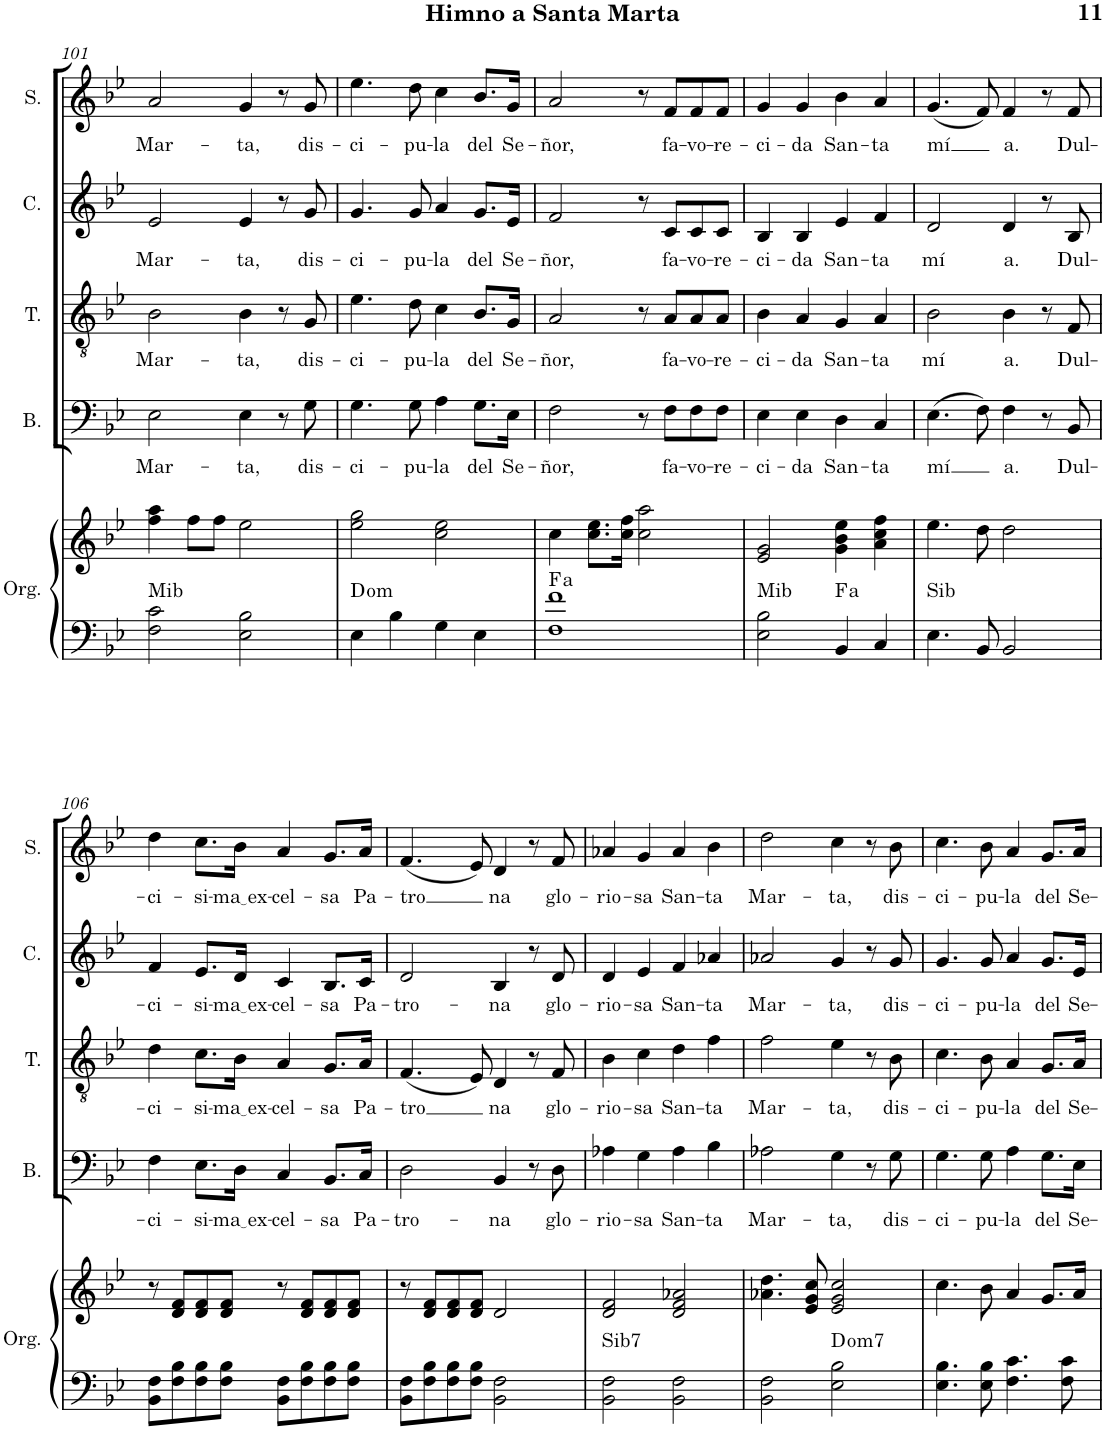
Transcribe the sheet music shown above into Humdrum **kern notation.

**kern	**kern	**harte	**kern	**text	**kern	**text	**kern	**text	**kern	**text
*part5	*part5	*part5	*part4	*part4	*part3	*part3	*part2	*part2	*part1	*part1
*staff6	*staff5	*	*staff4	*staff4	*staff3	*staff3	*staff2	*staff2	*staff1	*staff1
*I"Órgano	*	*	*I"Bajo	*	*I"Tenor	*	*I"Contralto	*	*I"Soprano	*
*	*	*	*I'B.	*	*I'T.	*	*I'C.	*	*I'S.	*
!!LO:PB:g=z
*clefF4	*clefG2	*	*clefF4	*	*clefGv2	*	*clefG2	*	*clefG2	*
*k[b-e-]	*k[b-e-]	*	*k[b-e-]	*	*k[b-e-]	*	*k[b-e-]	*	*k[b-e-]	*
*M4/4	*M4/4	*	*M4/4	*	*M4/4	*	*M4/4	*	*M4/4	*
=101	=101	=101	=101	=101	=101	=101	=101	=101	=101	=101
!	!	!LO:H:kt=Mib	!	!LO:LY:b	!	!LO:LY:b	!	!LO:LY:b	!	!LO:LY:b
2F\ 2c\	4ff\ 4aa\	N	2E-\	Mar-	2B-\	Mar-	2e-/	Mar-	2a/	Mar-
.	8ff\L	.	.	.	.	.	.	.	.	.
.	8ff\J	.	.	.	.	.	.	.	.	.
!	!	!	!	!LO:LY:b	!	!LO:LY:b	!	!LO:LY:b	!	!LO:LY:b
2E-\ 2B-\	2ee-\	.	4E-\	-ta,	4B-\	-ta,	4e-/	-ta,	4g/	-ta,
.	.	.	8r	.	8r	.	8r	.	8r	.
!	!	!	!	!LO:LY:b	!	!LO:LY:b	!	!LO:LY:b	!	!LO:LY:b
.	.	.	8G\	dis-	8G/	dis-	8g/	dis-	8g/	dis-
=102	=102	=102	=102	=102	=102	=102	=102	=102	=102	=102
!	!	!	!	!LO:LY:b	!	!LO:LY:b	!	!LO:LY:b	!	!LO:LY:b
4E-\	2ee-\ 2gg\	D:dim	4.G\	-ci-	4.e-\	-ci-	4.g/	-ci-	4.ee-\	-ci-
4B-\	.	.	.	.	.	.	.	.	.	.
!	!	!	!	!LO:LY:b	!	!LO:LY:b	!	!LO:LY:b	!	!LO:LY:b
.	.	.	8G\	-pu-	8d\	-pu-	8g/	-pu-	8dd\	-pu-
!	!	!	!	!LO:LY:b	!	!LO:LY:b	!	!LO:LY:b	!	!LO:LY:b
4G\	2cc\ 2ee-\	.	4A\	-la	4c\	-la	4a/	-la	4cc\	-la
!	!	!	!	!LO:LY:b	!	!LO:LY:b	!	!LO:LY:b	!	!LO:LY:b
4E-\	.	.	8.G\L	del	8.B-/L	del	8.g/L	del	8.b-/L	del
!	!	!	!	!LO:LY:b	!	!LO:LY:b	!	!LO:LY:b	!	!LO:LY:b
.	.	.	16E-\Jk	Se-	16G/Jk	Se-	16e-/Jk	Se-	16g/Jk	Se-
=103	=103	=103	=103	=103	=103	=103	=103	=103	=103	=103
!	!	!LO:H:kt=a	!	!LO:LY:b	!	!LO:LY:b	!	!LO:LY:b	!	!LO:LY:b
1F 1f	4cc\	.	2F\	-ñor,	2A/	-ñor,	2f/	-ñor,	2a/	-ñor,
.	8.cc\ 8.ee-\L	.	.	.	.	.	.	.	.	.
.	16cc\ 16ff\Jk	.	.	.	.	.	.	.	.	.
.	2cc\ 2aa\	.	8r	.	8r	.	8r	.	8r	.
!	!	!	!	!LO:LY:b	!	!LO:LY:b	!	!LO:LY:b	!	!LO:LY:b
.	.	.	8F\L	fa-	8A/L	fa-	8c/L	fa-	8f/L	fa-
!	!	!	!	!LO:LY:b	!	!LO:LY:b	!	!LO:LY:b	!	!LO:LY:b
.	.	.	8F\	-vo-	8A/	-vo-	8c/	-vo-	8f/	-vo-
!	!	!	!	!LO:LY:b	!	!LO:LY:b	!	!LO:LY:b	!	!LO:LY:b
.	.	.	8F\J	-re-	8A/J	-re-	8c/J	-re-	8f/J	-re-
=104	=104	=104	=104	=104	=104	=104	=104	=104	=104	=104
!	!	!LO:H:kt=Mib	!	!LO:LY:b	!	!LO:LY:b	!	!LO:LY:b	!	!LO:LY:b
2E-\ 2B-\	2e-/ 2g/	N	4E-\	-ci-	4B-\	-ci-	4B-/	-ci-	4g/	-ci-
!	!	!	!	!LO:LY:b	!	!LO:LY:b	!	!LO:LY:b	!	!LO:LY:b
.	.	.	4E-\	-da	4A/	-da	4B-/	-da	4g/	-da
!	!	!LO:H:kt=a	!	!LO:LY:b	!	!LO:LY:b	!	!LO:LY:b	!	!LO:LY:b
4BB-/	4g\ 4b-\ 4ee-\	.	4D\	San-	4G/	San-	4e-/	San-	4b-\	San-
!	!	!	!	!LO:LY:b	!	!LO:LY:b	!	!LO:LY:b	!	!LO:LY:b
4C/	4a\ 4cc\ 4ff\	.	4C/	-ta	4A/	-ta	4f/	-ta	4a/	-ta
=105	=105	=105	=105	=105	=105	=105	=105	=105	=105	=105
!	!	!LO:H:kt=Sib	!	!LO:LY:b	!	!LO:LY:b	!	!LO:LY:b	!	!LO:LY:b
4.E-\	4.ee-\	N	(4.E-\	mí	2B-\	mí	2d/	mí	(4.g/	mí
8BB-/	8dd\	.	8F\)	.	.	.	.	.	8f/)	.
!	!	!	!	!LO:LY:b	!	!LO:LY:b	!	!LO:LY:b	!	!LO:LY:b
2BB-/	2dd\	.	4F\	a.	4B-\	a.	4d/	a.	4f/	a.
.	.	.	8r	.	8r	.	8r	.	8r	.
!	!	!	!	!LO:LY:b	!	!LO:LY:b	!	!LO:LY:b	!	!LO:LY:b
.	.	.	8BB-/	Dul-	8F/	Dul-	8B-/	Dul-	8f/	Dul-
!!LO:LB:g=z
=106	=106	=106	=106	=106	=106	=106	=106	=106	=106	=106
!	!	!	!	!LO:LY:b	!	!LO:LY:b	!	!LO:LY:b	!	!LO:LY:b
8BB-\ 8F\L	8r	.	4F\	-ci-	4d\	-ci-	4f/	-ci-	4dd\	-ci-
8F\ 8B-\	8d/ 8f/L	.	.	.	.	.	.	.	.	.
!	!	!	!	!LO:LY:b	!	!LO:LY:b	!	!LO:LY:b	!	!LO:LY:b
8F\ 8B-\	8d/ 8f/	.	8.E-\L	-si-	8.c\L	-si-	8.e-/L	-si-	8.cc\L	-si-
8F\ 8B-\J	8d/ 8f/J	.	.	.	.	.	.	.	.	.
!	!	!	!	!LO:LY:b	!	!LO:LY:b	!	!LO:LY:b	!	!LO:LY:b
.	.	.	16D\Jk	ma ex	16B-\Jk	ma ex	16d/Jk	ma ex	16b-\Jk	ma ex
!	!	!	!	!LO:LY:b	!	!LO:LY:b	!	!LO:LY:b	!	!LO:LY:b
8BB-\ 8F\L	8r	.	4C/	-cel-	4A/	-cel-	4c/	-cel-	4a/	-cel-
8F\ 8B-\	8d/ 8f/L	.	.	.	.	.	.	.	.	.
!	!	!	!	!LO:LY:b	!	!LO:LY:b	!	!LO:LY:b	!	!LO:LY:b
8F\ 8B-\	8d/ 8f/	.	8.BB-/L	-sa	8.G/L	-sa	8.B-/L	-sa	8.g/L	-sa
8F\ 8B-\J	8d/ 8f/J	.	.	.	.	.	.	.	.	.
!	!	!	!	!LO:LY:b	!	!LO:LY:b	!	!LO:LY:b	!	!LO:LY:b
.	.	.	16C/Jk	Pa-	16A/Jk	Pa-	16c/Jk	Pa-	16a/Jk	Pa-
=107	=107	=107	=107	=107	=107	=107	=107	=107	=107	=107
!	!	!	!	!LO:LY:b	!	!LO:LY:b	!	!LO:LY:b	!	!LO:LY:b
8BB-\ 8F\L	8r	.	2D\	-tro-	(4.F/	-tro	2d/	-tro-	(4.f/	-tro
8F\ 8B-\	8d/ 8f/L	.	.	.	.	.	.	.	.	.
8F\ 8B-\	8d/ 8f/	.	.	.	.	.	.	.	.	.
8F\ 8B-\J	8d/ 8f/J	.	.	.	8E-/)	.	.	.	8e-/)	.
!	!	!	!	!LO:LY:b	!	!LO:LY:b	!	!LO:LY:b	!	!LO:LY:b
2BB-\ 2F\	2d/	.	4BB-/	-na	4D/	na	4B-/	-na	4d/	na
.	.	.	8r	.	8r	.	8r	.	8r	.
!	!	!	!	!LO:LY:b	!	!LO:LY:b	!	!LO:LY:b	!	!LO:LY:b
.	.	.	8D\	glo-	8F/	glo-	8d/	glo-	8f/	glo-
=108	=108	=108	=108	=108	=108	=108	=108	=108	=108	=108
!	!	!LO:H:kt=Sib7	!	!LO:LY:b	!	!LO:LY:b	!	!LO:LY:b	!	!LO:LY:b
2BB-\ 2F\	2d/ 2f/	N	4A-X\	-rio-	4B-\	-rio-	4d/	-rio-	4a-X/	-rio-
!	!	!	!	!LO:LY:b	!	!LO:LY:b	!	!LO:LY:b	!	!LO:LY:b
.	.	.	4G\	-sa	4c\	-sa	4e-/	-sa	4g/	-sa
!	!	!	!	!LO:LY:b	!	!LO:LY:b	!	!LO:LY:b	!	!LO:LY:b
2BB-\ 2F\	2d/ 2f/ 2a-X/	.	4A-\	San-	4d\	San-	4f/	San-	4a-/	San-
!	!	!	!	!LO:LY:b	!	!LO:LY:b	!	!LO:LY:b	!	!LO:LY:b
.	.	.	4B-\	-ta	4f\	-ta	4a-X/	-ta	4b-\	-ta
=109	=109	=109	=109	=109	=109	=109	=109	=109	=109	=109
!	!	!	!	!LO:LY:b	!	!LO:LY:b	!	!LO:LY:b	!	!LO:LY:b
2BB-\ 2F\	4.a-X\ 4.dd\	.	2A-X\	Mar-	2f\	Mar-	2a-X/	Mar-	2dd\	Mar-
.	8e-/ 8g/ 8cc/	.	.	.	.	.	.	.	.	.
!	!	!	!	!LO:LY:b	!	!LO:LY:b	!	!LO:LY:b	!	!LO:LY:b
2E-\ 2B-\	2e-/ 2g/ 2cc/	D:dim	4G\	-ta,	4e-\	-ta,	4g/	-ta,	4cc\	-ta,
.	.	.	8r	.	8r	.	8r	.	8r	.
!	!	!	!	!LO:LY:b	!	!LO:LY:b	!	!LO:LY:b	!	!LO:LY:b
.	.	.	8G\	dis-	8B-\	dis-	8g/	dis-	8b-\	dis-
=110	=110	=110	=110	=110	=110	=110	=110	=110	=110	=110
!	!	!	!	!LO:LY:b	!	!LO:LY:b	!	!LO:LY:b	!	!LO:LY:b
4.E-\ 4.B-\	4.cc\	.	4.G\	-ci-	4.c\	-ci-	4.g/	-ci-	4.cc\	-ci-
!	!	!	!	!LO:LY:b	!	!LO:LY:b	!	!LO:LY:b	!	!LO:LY:b
8E-\ 8B-\	8b-\	.	8G\	-pu-	8B-\	-pu-	8g/	-pu-	8b-\	-pu-
!	!	!	!	!LO:LY:b	!	!LO:LY:b	!	!LO:LY:b	!	!LO:LY:b
4.F\ 4.c\	4a/	.	4A\	-la	4A/	-la	4a/	-la	4a/	-la
!	!	!	!	!LO:LY:b	!	!LO:LY:b	!	!LO:LY:b	!	!LO:LY:b
.	8.g/L	.	8.G\L	del	8.G/L	del	8.g/L	del	8.g/L	del
8F\ 8c\	.	.	.	.	.	.	.	.	.	.
!	!	!	!	!LO:LY:b	!	!LO:LY:b	!	!LO:LY:b	!	!LO:LY:b
.	16a/Jk	.	16E-\Jk	Se-	16A/Jk	Se-	16e-/Jk	Se-	16a/Jk	Se-
=	=	=	=	=	=	=	=	=	=	=
*-	*-	*-	*-	*-	*-	*-	*-	*-	*-	*-
